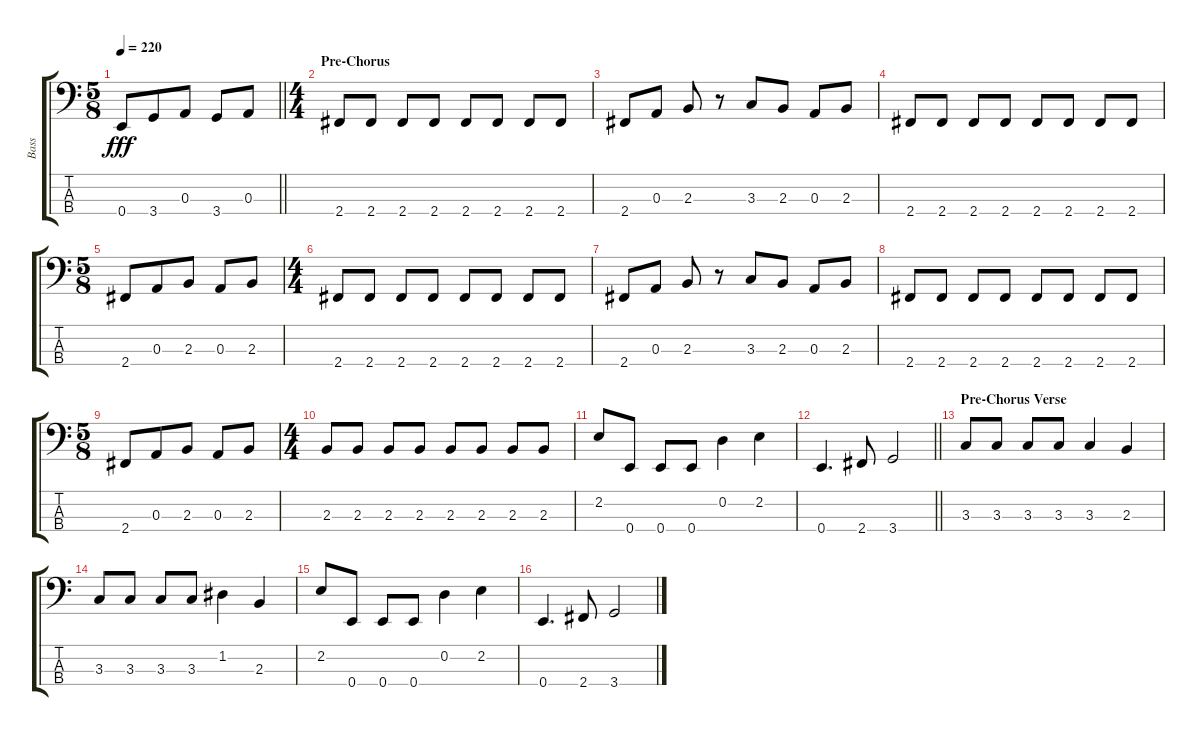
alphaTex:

\track ("Bass" "Bass") {instrument electricbasspick}
\staff {score tabs}
\tuning (G2 D2 A1 E1) {hide}
\ts (5 8)
\tempo 220
\clef f4
\barLineRight lightlight
\ks c
0.4.8{dy fff} 3.4.8 0.3.8 3.4.8 0.3.8 |
\ts (4 4)
\section ("" "Pre-Chorus")
2.4.8 2.4.8 2.4.8 2.4.8 2.4.8 2.4.8 2.4.8 2.4.8 |
2.4.8 0.3.8 2.3.8 r.8 3.3.8 2.3.8 0.3.8 2.3.8 |
2.4.8 2.4.8 2.4.8 2.4.8 2.4.8 2.4.8 2.4.8 2.4.8 |
\ts (5 8)
2.4.8 0.3.8 2.3.8 0.3.8 2.3.8 |
\ts (4 4)
2.4.8 2.4.8 2.4.8 2.4.8 2.4.8 2.4.8 2.4.8 2.4.8 |
2.4.8 0.3.8 2.3.8 r.8 3.3.8 2.3.8 0.3.8 2.3.8 |
2.4.8 2.4.8 2.4.8 2.4.8 2.4.8 2.4.8 2.4.8 2.4.8 |
\ts (5 8)
2.4.8 0.3.8 2.3.8 0.3.8 2.3.8 |
\ts (4 4)
2.3.8 2.3.8 2.3.8 2.3.8 2.3.8 2.3.8 2.3.8 2.3.8 |
2.2.8 0.4.8 0.4.8 0.4.8 0.2.4 2.2.4 |
\barLineRight lightlight
0.4.4{d} 2.4.8 3.4.2 |
\section ("" "Pre-Chorus Verse")
3.3.8 3.3.8 3.3.8 3.3.8 3.3.4 2.3.4 |
3.3.8 3.3.8 3.3.8 3.3.8 1.2.4 2.3.4 |
2.2.8 0.4.8 0.4.8 0.4.8 0.2.4 2.2.4 |
0.4.4{d} 2.4.8 3.4.2
